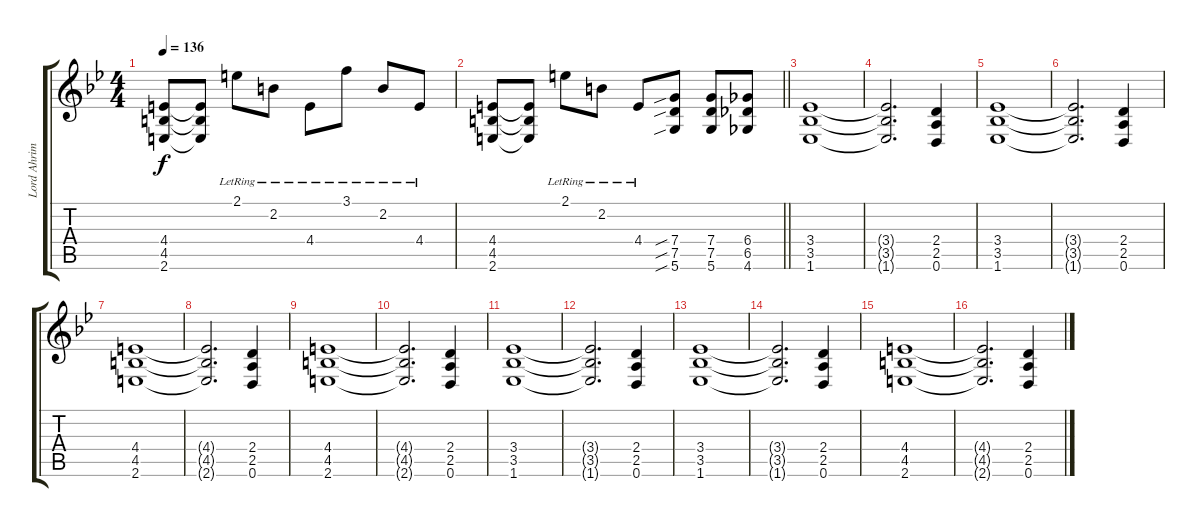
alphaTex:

\track ("Lord Ahriman" "Lord Ahrim") {instrument distortionguitar}
\staff {score tabs}
\tuning (D4 A3 F3 C3 G2 D2) {hide}
\ts (4 4)
\tempo 136
\clef g2
\ks bb
(4.4 4.5 2.6).8{dy f} (4.4{t} 4.5{t} 2.6{t}).8 2.1{lr}.8 2.2{lr}.8 4.4{lr}.8 3.1{lr}.8 2.2{lr}.8 4.4{lr}.8 |
\barLineRight lightlight
(4.4 4.5 2.6).8 (4.4{t} 4.5{t} 2.6{t}).8 2.1{lr}.8 2.2{lr}.8 4.4{lr}.8 (7.4{sib} 7.5{sib} 5.6{sib}).8 (7.4 7.5 5.6).8 (6.4 6.5 4.6).8 |
(3.4 3.5 1.6).1 |
(3.4{t} 3.5{t} 1.6{t}).2{d} (2.4 2.5 0.6).4 |
(3.4 3.5 1.6).1 |
(3.4{t} 3.5{t} 1.6{t}).2{d} (2.4 2.5 0.6).4 |
(4.4 4.5 2.6).1 |
(4.4{t} 4.5{t} 2.6{t}).2{d} (2.4 2.5 0.6).4 |
(4.4 4.5 2.6).1 |
(4.4{t} 4.5{t} 2.6{t}).2{d} (2.4 2.5 0.6).4 |
(3.4 3.5 1.6).1 |
(3.4{t} 3.5{t} 1.6{t}).2{d} (2.4 2.5 0.6).4 |
(3.4 3.5 1.6).1 |
(3.4{t} 3.5{t} 1.6{t}).2{d} (2.4 2.5 0.6).4 |
(4.4 4.5 2.6).1 |
(4.4{t} 4.5{t} 2.6{t}).2{d} (2.4 2.5 0.6).4
